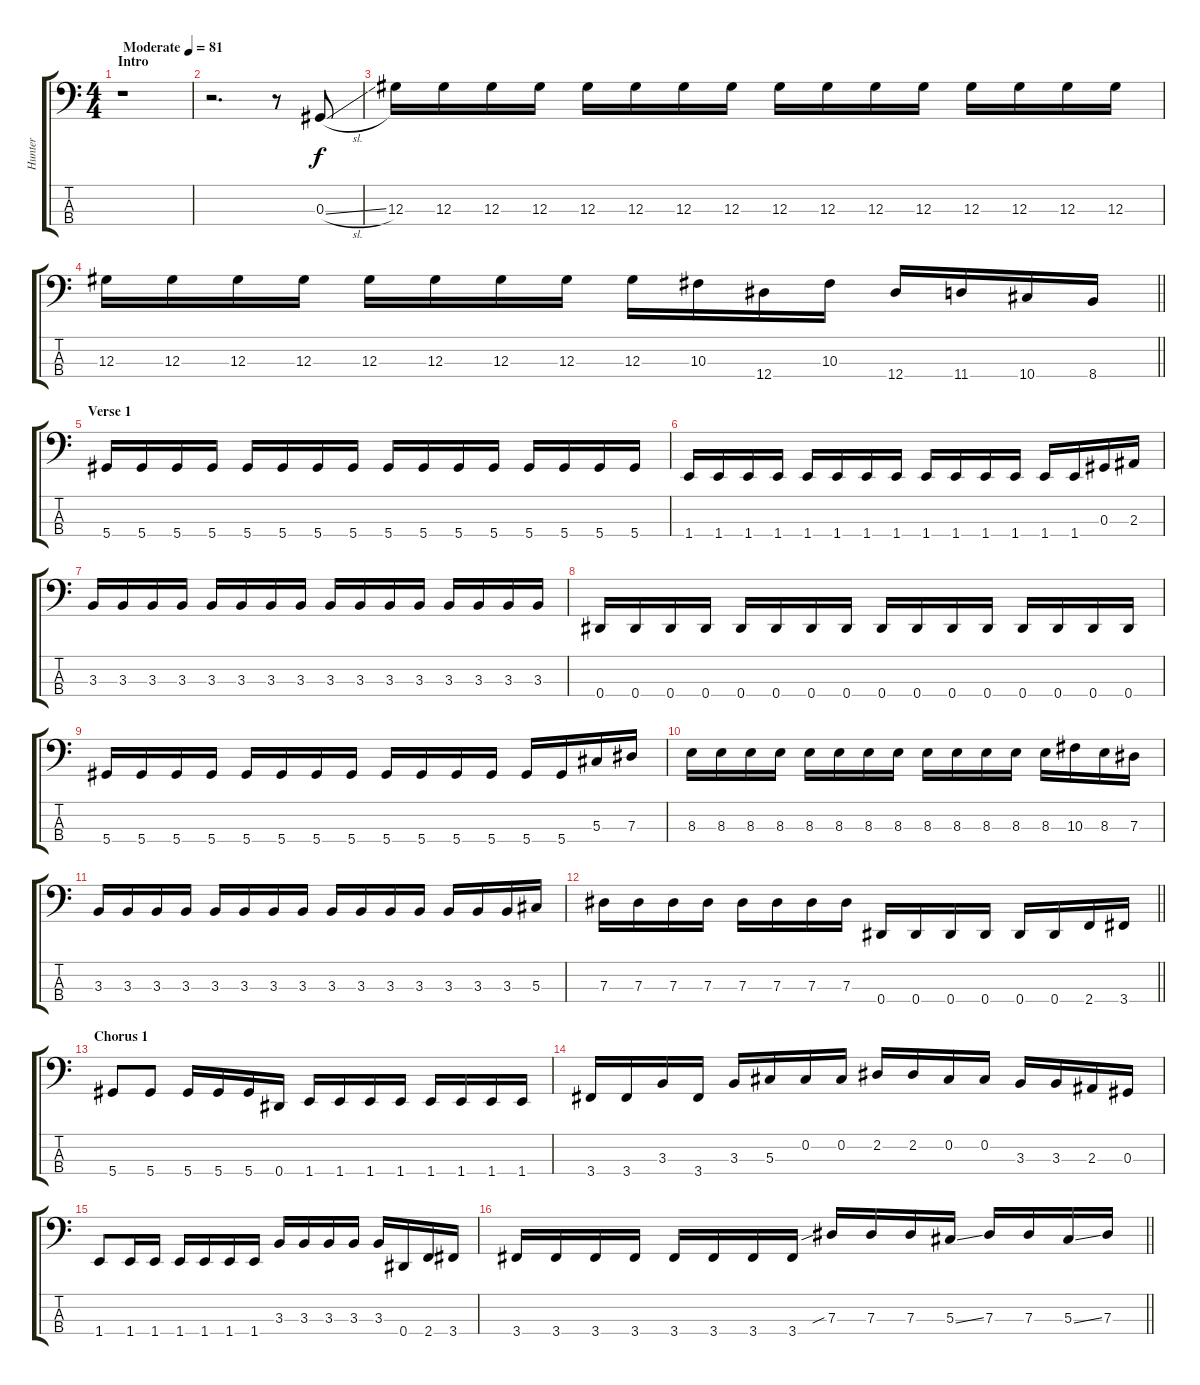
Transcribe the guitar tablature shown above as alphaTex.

\track ("Hunter " "Hunter ") {instrument electricbasspick}
\staff {score tabs}
\tuning (Gb2 Db2 Ab1 Eb1) {hide}
\ts (4 4)
\section ("" "Intro")
\tempo (81 "Moderate")
\clef f4
\ks c
r.1{dy f instrument electricbasspick} |
r.2{d} r.8 0.3{sl}.8 |
12.3.16 12.3.16 12.3.16 12.3.16 12.3.16 12.3.16 12.3.16 12.3.16 12.3.16 12.3.16 12.3.16 12.3.16 12.3.16 12.3.16 12.3.16 12.3.16 |
\barLineRight lightlight
12.3.16 12.3.16 12.3.16 12.3.16 12.3.16 12.3.16 12.3.16 12.3.16 12.3.16 10.3.16 12.4.16 10.3.16 12.4.16 11.4.16 10.4.16 8.4.16 |
\section ("" "Verse 1")
5.4.16 5.4.16 5.4.16 5.4.16 5.4.16 5.4.16 5.4.16 5.4.16 5.4.16 5.4.16 5.4.16 5.4.16 5.4.16 5.4.16 5.4.16 5.4.16 |
1.4.16 1.4.16 1.4.16 1.4.16 1.4.16 1.4.16 1.4.16 1.4.16 1.4.16 1.4.16 1.4.16 1.4.16 1.4.16 1.4.16 0.3.16 2.3.16 |
3.3.16 3.3.16 3.3.16 3.3.16 3.3.16 3.3.16 3.3.16 3.3.16 3.3.16 3.3.16 3.3.16 3.3.16 3.3.16 3.3.16 3.3.16 3.3.16 |
0.4.16 0.4.16 0.4.16 0.4.16 0.4.16 0.4.16 0.4.16 0.4.16 0.4.16 0.4.16 0.4.16 0.4.16 0.4.16 0.4.16 0.4.16 0.4.16 |
5.4.16 5.4.16 5.4.16 5.4.16 5.4.16 5.4.16 5.4.16 5.4.16 5.4.16 5.4.16 5.4.16 5.4.16 5.4.16 5.4.16 5.3.16 7.3.16 |
8.3.16 8.3.16 8.3.16 8.3.16 8.3.16 8.3.16 8.3.16 8.3.16 8.3.16 8.3.16 8.3.16 8.3.16 8.3.16 10.3.16 8.3.16 7.3.16 |
3.3.16 3.3.16 3.3.16 3.3.16 3.3.16 3.3.16 3.3.16 3.3.16 3.3.16 3.3.16 3.3.16 3.3.16 3.3.16 3.3.16 3.3.16 5.3.16 |
\barLineRight lightlight
7.3.16 7.3.16 7.3.16 7.3.16 7.3.16 7.3.16 7.3.16 7.3.16 0.4.16 0.4.16 0.4.16 0.4.16 0.4.16 0.4.16 2.4.16 3.4.16 |
\section ("" "Chorus 1")
5.4.8 5.4.8 5.4.16 5.4.16 5.4.16 0.4.16 1.4.16 1.4.16 1.4.16 1.4.16 1.4.16 1.4.16 1.4.16 1.4.16 |
3.4.16 3.4.16 3.3.16 3.4.16 3.3.16 5.3.16 0.2.16 0.2.16 2.2.16 2.2.16 0.2.16 0.2.16 3.3.16 3.3.16 2.3.16 0.3.16 |
1.4.8 1.4.16 1.4.16 1.4.16 1.4.16 1.4.16 1.4.16 3.3.16 3.3.16 3.3.16 3.3.16 3.3.16 0.4.16 2.4.16 3.4.16 |
\barLineRight lightlight
3.4.16 3.4.16 3.4.16 3.4.16 3.4.16 3.4.16 3.4.16 3.4.16 7.3{sib}.16 7.3.16 7.3.16 5.3{ss}.16 7.3.16 7.3.16 5.3{ss}.16 7.3.16
